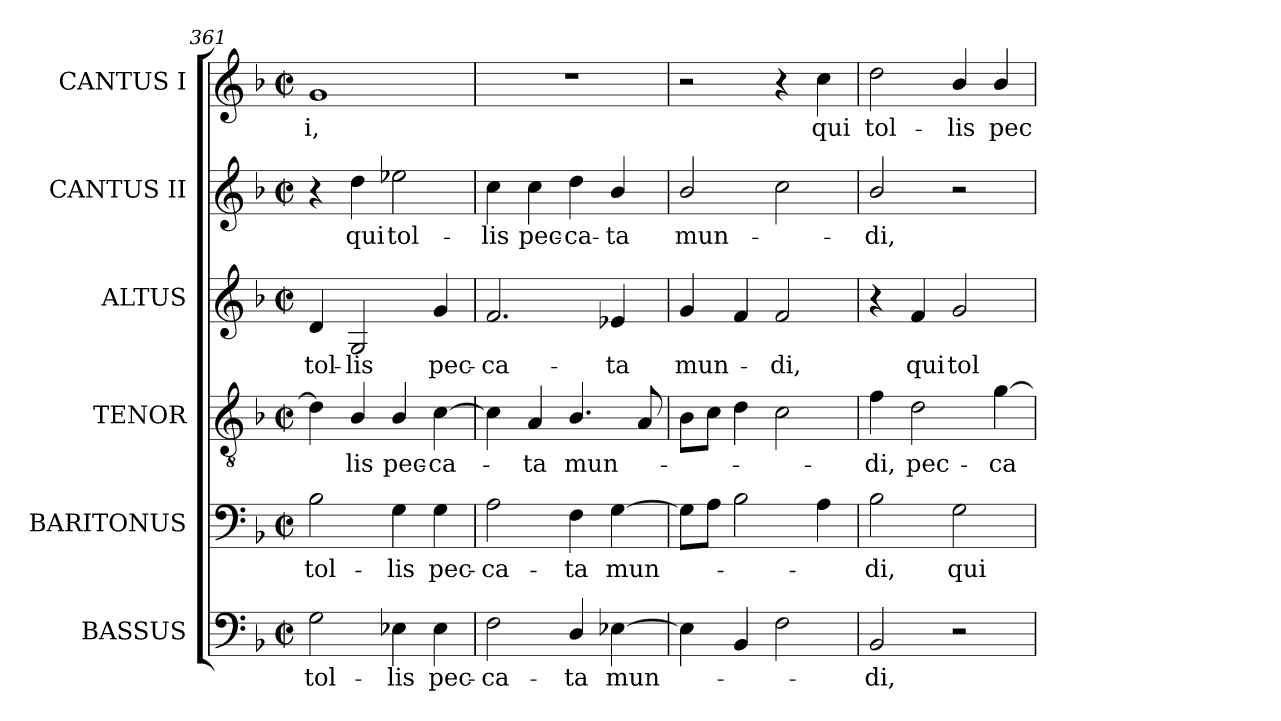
**kern	**text	**kern	**text	**kern	**text	**kern	**text	**kern	**text	**kern	**text
*part6	*part6	*part5	*part5	*part4	*part4	*part3	*part3	*part2	*part2	*part1	*part1
*staff6	*staff6	*staff5	*staff5	*staff4	*staff4	*staff3	*staff3	*staff2	*staff2	*staff1	*staff1
*I"BASSUS	*	*I"BARITONUS	*	*I"TENOR	*	*I"ALTUS	*	*I"CANTUS II	*	*I"CANTUS I	*
*I'B.	*	*I'Bar.	*	*I'T.	*	*I'A.	*	*	*	*	*
!!LO:PB:g=z
*clefF4	*	*clefF4	*	*clefGv2	*	*clefG2	*	*clefG2	*	*clefG2	*
*	*	*	*	*ITrd7c12	*	*	*	*	*	*	*
*k[b-]	*	*k[b-]	*	*k[b-]	*	*k[b-]	*	*k[b-]	*	*k[b-]	*
*F:	*	*F:	*	*F:	*	*F:	*	*F:	*	*F:	*
*M2/2	*	*M2/2	*	*M2/2	*	*M2/2	*	*M2/2	*	*M2/2	*
*met(c|)	*	*met(c|)	*	*met(c|)	*	*met(c|)	*	*met(c|)	*	*met(c|)	*
=361	=361	=361	=361	=361	=361	=361	=361	=361	=361	=361	=361
!	!LO:LY:b:color=#000000	!	!	!	!	!	!	!	!	!	!
!	!	!	!LO:LY:b:color=#000000	!	!	!	!	!	!	!	!
!	!	!	!	!	!	!	!LO:LY:b:color=#000000	!	!	!	!
!	!	!	!	!	!	!	!	!	!	!	!LO:LY:b:color=#000000
2Gi\	tol-	2B-i\	tol-	4Di\]	.	4di/	tol-	4r	.	1gi	-i,
!	!	!	!	!	!LO:LY:b:color=#000000	!	!	!	!	!	!
!	!	!	!	!	!	!	!LO:LY:b:color=#000000	!	!	!	!
!	!	!	!	!	!	!	!	!	!LO:LY:b:color=#000000	!	!
.	.	.	.	4BB-i/	-lis	2Gi/	-lis	4ddi\	qui	.	.
!	!LO:LY:b:color=#000000	!	!	!	!	!	!	!	!	!	!
!	!	!	!LO:LY:b:color=#000000	!	!	!	!	!	!	!	!
!	!	!	!	!	!LO:LY:b:color=#000000	!	!	!	!	!	!
!	!	!	!	!	!	!	!	!	!LO:LY:b:color=#000000	!	!
4E-Xi\	-lis	4Gi\	-lis	4BB-i/	pec-	.	.	2ee-Xi\	tol-	.	.
!	!LO:LY:b:color=#000000	!	!	!	!	!	!	!	!	!	!
!	!	!	!LO:LY:b:color=#000000	!	!	!	!	!	!	!	!
!	!	!	!	!	!LO:LY:b:color=#000000	!	!	!	!	!	!
!	!	!	!	!	!	!	!LO:LY:b:color=#000000	!	!	!	!
4E-i\	pec-	4Gi\	pec-	[4Ci\	-ca-	4gi/	pec-	.	.	.	.
=362	=362	=362	=362	=362	=362	=362	=362	=362	=362	=362	=362
!	!LO:LY:b:color=#000000	!	!	!	!	!	!	!	!	!	!
!	!	!	!LO:LY:b:color=#000000	!	!	!	!	!	!	!	!
!	!	!	!	!	!	!	!LO:LY:b:color=#000000	!	!	!	!
!	!	!	!	!	!	!	!	!	!LO:LY:b:color=#000000	!	!
2Fi\	-ca-	2Ai\	-ca-	4Ci\]	.	2.fi/	-ca-	4cci\	-lis	1r	.
!	!	!	!	!	!LO:LY:b:color=#000000	!	!	!	!	!	!
!	!	!	!	!	!	!	!	!	!LO:LY:b:color=#000000	!	!
.	.	.	.	4AAi/	-ta	.	.	4cci\	pec-	.	.
!	!LO:LY:b:color=#000000	!	!	!	!	!	!	!	!	!	!
!	!	!	!LO:LY:b:color=#000000	!	!	!	!	!	!	!	!
!	!	!	!	!	!LO:LY:b:color=#000000	!	!	!	!	!	!
!	!	!	!	!	!	!	!	!	!LO:LY:b:color=#000000	!	!
4Di/	-ta	4Fi\	-ta	4.BB-i/	mun-	.	.	4ddi\	-ca-	.	.
!	!LO:LY:b:color=#000000	!	!	!	!	!	!	!	!	!	!
!	!	!	!LO:LY:b:color=#000000	!	!	!	!	!	!	!	!
!	!	!	!	!	!	!	!LO:LY:b:color=#000000	!	!	!	!
!	!	!	!	!	!	!	!	!	!LO:LY:b:color=#000000	!	!
[4E-Xi\	mun-	[4Gi\	mun-	.	.	4e-Xi/	-ta	4b-i/	-ta	.	.
.	.	.	.	8AAi/	.	.	.	.	.	.	.
=363	=363	=363	=363	=363	=363	=363	=363	=363	=363	=363	=363
!	!	!	!	!	!	!	!LO:LY:b:color=#000000	!	!	!	!
!	!	!	!	!	!	!	!	!	!LO:LY:b:color=#000000	!	!
4E-i\]	.	8Gi\L]	.	8BB-i\L	.	4gi/	mun-	2b-i/	mun-	2r	.
.	.	8Ai\J	.	8Ci\J	.	.	.	.	.	.	.
4BB-i/	.	2B-i\	.	4Di\	.	4fi/	.	.	.	.	.
!	!	!	!	!	!	!	!LO:LY:b:color=#000000	!	!	!	!
2Fi\	.	.	.	2Ci\	.	2fi/	-di,	2cci\	.	4r	.
!	!	!	!	!	!	!	!	!	!	!	!LO:LY:b:color=#000000
.	.	4Ai\	.	.	.	.	.	.	.	4cci\	qui
=364	=364	=364	=364	=364	=364	=364	=364	=364	=364	=364	=364
!	!LO:LY:b:color=#000000	!	!	!	!	!	!	!	!	!	!
!	!	!	!LO:LY:b:color=#000000	!	!	!	!	!	!	!	!
!	!	!	!	!	!LO:LY:b:color=#000000	!	!	!	!	!	!
!	!	!	!	!	!	!	!	!	!LO:LY:b:color=#000000	!	!
!	!	!	!	!	!	!	!	!	!	!	!LO:LY:b:color=#000000
2BB-i/	-di,	2B-i\	-di,	4Fi\	-di,	4r	.	2b-i/	-di,	2ddi\	tol-
!	!	!	!	!	!LO:LY:b:color=#000000	!	!	!	!	!	!
!	!	!	!	!	!	!	!LO:LY:b:color=#000000	!	!	!	!
.	.	.	.	2Di\	pec-	4fi/	qui	.	.	.	.
!	!	!	!LO:LY:b:color=#000000	!	!	!	!	!	!	!	!
!	!	!	!	!	!	!	!LO:LY:b:color=#000000	!	!	!	!
!	!	!	!	!	!	!	!	!	!	!	!LO:LY:b:color=#000000
2r	.	2Gi\	qui	.	.	2gi/	tol-	2r	.	4b-i/	-lis
!	!	!	!	!	!LO:LY:b:color=#000000	!	!	!	!	!	!
!	!	!	!	!	!	!	!	!	!	!	!LO:LY:b:color=#000000
.	.	.	.	[4Gi\	-ca-	.	.	.	.	4b-i/	pec-
=	=	=	=	=	=	=	=	=	=	=	=
*-	*-	*-	*-	*-	*-	*-	*-	*-	*-	*-	*-
